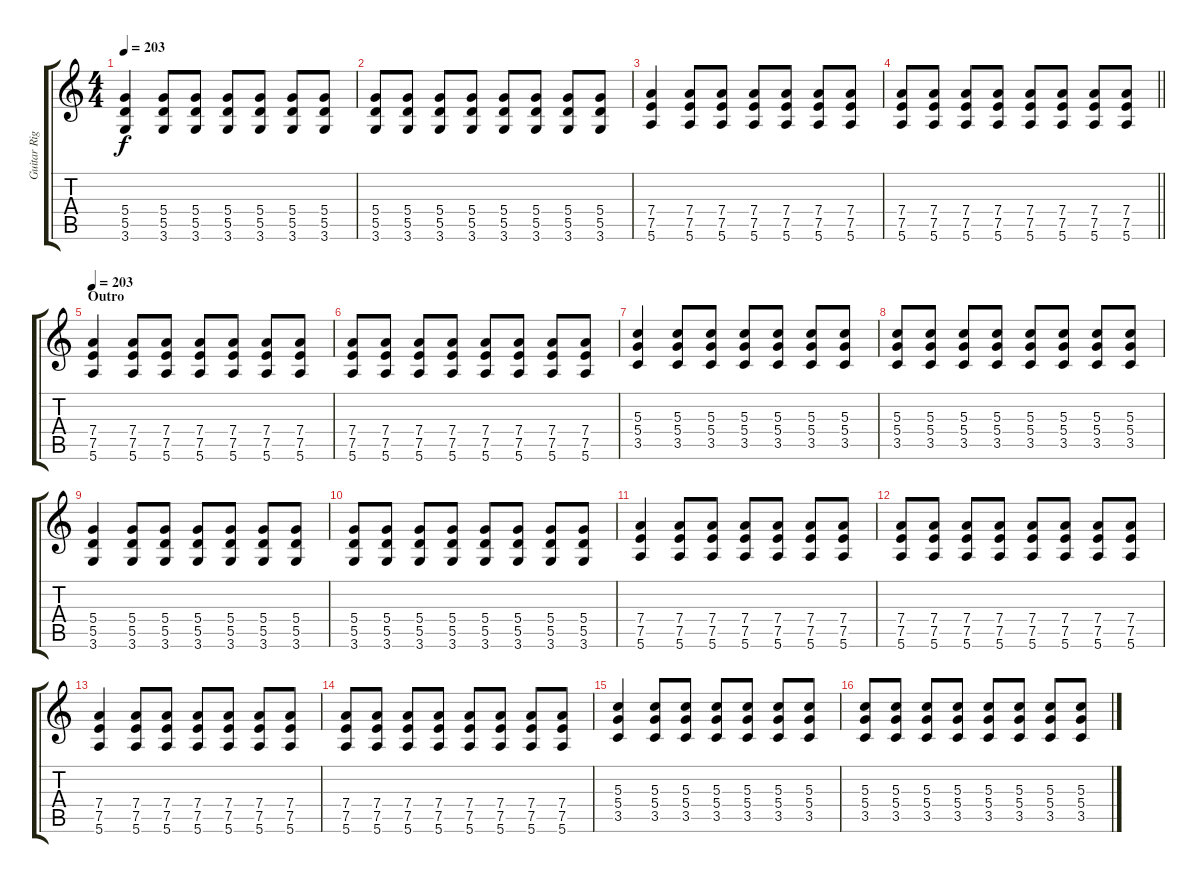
\track ("Guitar Right" "Guitar Rig") {instrument distortionguitar}
\staff {score tabs}
\tuning (E4 B3 G3 D3 A2 E2) {hide}
\ts (4 4)
\tempo 203
\clef g2
\ks c
(5.4 5.5 3.6).4{dy f} (5.4 5.5 3.6).8 (5.4 5.5 3.6).8 (5.4 5.5 3.6).8 (5.4 5.5 3.6).8 (5.4 5.5 3.6).8 (5.4 5.5 3.6).8 |
(5.4 5.5 3.6).8 (5.4 5.5 3.6).8 (5.4 5.5 3.6).8 (5.4 5.5 3.6).8 (5.4 5.5 3.6).8 (5.4 5.5 3.6).8 (5.4 5.5 3.6).8 (5.4 5.5 3.6).8 |
(7.4 7.5 5.6).4 (7.4 7.5 5.6).8 (7.4 7.5 5.6).8 (7.4 7.5 5.6).8 (7.4 7.5 5.6).8 (7.4 7.5 5.6).8 (7.4 7.5 5.6).8 |
\barLineRight lightlight
(7.4 7.5 5.6).8 (7.4 7.5 5.6).8 (7.4 7.5 5.6).8 (7.4 7.5 5.6).8 (7.4 7.5 5.6).8 (7.4 7.5 5.6).8 (7.4 7.5 5.6).8 (7.4 7.5 5.6).8 |
\section ("" "Outro")
\tempo 203
(7.4 7.5 5.6).4 (7.4 7.5 5.6).8 (7.4 7.5 5.6).8 (7.4 7.5 5.6).8 (7.4 7.5 5.6).8 (7.4 7.5 5.6).8 (7.4 7.5 5.6).8 |
(7.4 7.5 5.6).8 (7.4 7.5 5.6).8 (7.4 7.5 5.6).8 (7.4 7.5 5.6).8 (7.4 7.5 5.6).8 (7.4 7.5 5.6).8 (7.4 7.5 5.6).8 (7.4 7.5 5.6).8 |
(5.3 5.4 3.5).4 (5.3 5.4 3.5).8 (5.3 5.4 3.5).8 (5.3 5.4 3.5).8 (5.3 5.4 3.5).8 (5.3 5.4 3.5).8 (5.3 5.4 3.5).8 |
(5.3 5.4 3.5).8 (5.3 5.4 3.5).8 (5.3 5.4 3.5).8 (5.3 5.4 3.5).8 (5.3 5.4 3.5).8 (5.3 5.4 3.5).8 (5.3 5.4 3.5).8 (5.3 5.4 3.5).8 |
(5.4 5.5 3.6).4 (5.4 5.5 3.6).8 (5.4 5.5 3.6).8 (5.4 5.5 3.6).8 (5.4 5.5 3.6).8 (5.4 5.5 3.6).8 (5.4 5.5 3.6).8 |
(5.4 5.5 3.6).8 (5.4 5.5 3.6).8 (5.4 5.5 3.6).8 (5.4 5.5 3.6).8 (5.4 5.5 3.6).8 (5.4 5.5 3.6).8 (5.4 5.5 3.6).8 (5.4 5.5 3.6).8 |
(7.4 7.5 5.6).4 (7.4 7.5 5.6).8 (7.4 7.5 5.6).8 (7.4 7.5 5.6).8 (7.4 7.5 5.6).8 (7.4 7.5 5.6).8 (7.4 7.5 5.6).8 |
(7.4 7.5 5.6).8 (7.4 7.5 5.6).8 (7.4 7.5 5.6).8 (7.4 7.5 5.6).8 (7.4 7.5 5.6).8 (7.4 7.5 5.6).8 (7.4 7.5 5.6).8 (7.4 7.5 5.6).8 |
(7.4 7.5 5.6).4 (7.4 7.5 5.6).8 (7.4 7.5 5.6).8 (7.4 7.5 5.6).8 (7.4 7.5 5.6).8 (7.4 7.5 5.6).8 (7.4 7.5 5.6).8 |
(7.4 7.5 5.6).8 (7.4 7.5 5.6).8 (7.4 7.5 5.6).8 (7.4 7.5 5.6).8 (7.4 7.5 5.6).8 (7.4 7.5 5.6).8 (7.4 7.5 5.6).8 (7.4 7.5 5.6).8 |
(5.3 5.4 3.5).4 (5.3 5.4 3.5).8 (5.3 5.4 3.5).8 (5.3 5.4 3.5).8 (5.3 5.4 3.5).8 (5.3 5.4 3.5).8 (5.3 5.4 3.5).8 |
(5.3 5.4 3.5).8 (5.3 5.4 3.5).8 (5.3 5.4 3.5).8 (5.3 5.4 3.5).8 (5.3 5.4 3.5).8 (5.3 5.4 3.5).8 (5.3 5.4 3.5).8 (5.3 5.4 3.5).8
